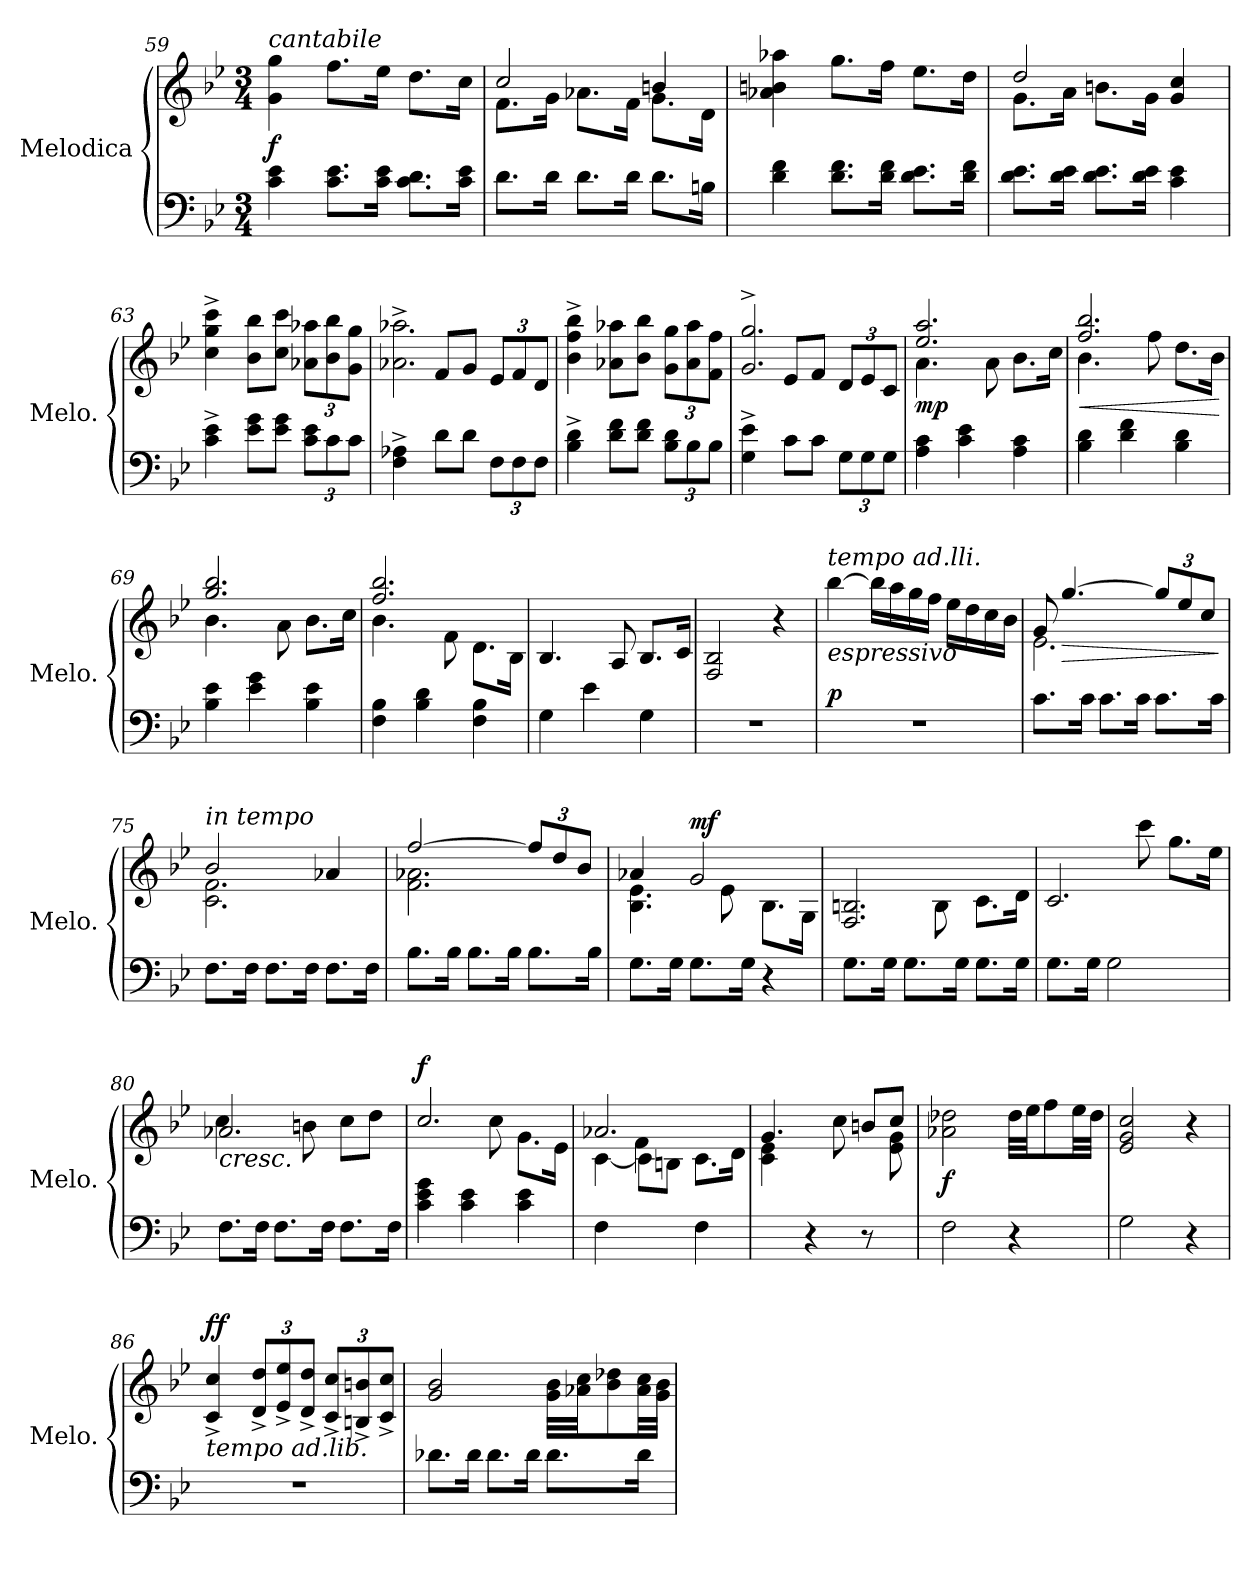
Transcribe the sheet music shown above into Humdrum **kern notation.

**kern	**kern	**dynam
*part1	*part1	*part1
*staff2	*staff1	*staff1/2
*I"Melodica	*	*
*I'Melo.	*	*
*clefF4	*clefG2	*
*k[b-e-]	*k[b-e-]	*
*M3/4	*M3/4	*
=59	=59	=59
!	!LO:TX:a:i:t=cantabile	!
!	!	!LO:DY:b
4c\ 4e-\	4g\ 4gg\	f
8.c\ 8.e-\L	8.ff\L	.
16c\ 16e-\Jk	16ee-\Jk	.
8.c\ 8.d\L	8.dd\L	.
16c\ 16e-\Jk	16cc\Jk	.
=60	=60	=60
*	*^	*
8.d\L	2cc/	8.f\L	.
16d\Jk	.	16g\Jk	.
8.d\L	.	8.a-X\L	.
16d\Jk	.	16f\Jk	.
8.d\L	4bn/	8.g\L	.
16Bn\Jk	.	16d\Jk	.
*	*v	*v	*
!!LO:LB:g=z
=61	=61	=61
4d\ 4f\	4a-X\ 4bn\ 4aa-X\	.
8.d\ 8.f\L	8.gg\L	.
16d\ 16f\Jk	16ff\Jk	.
8.d\ 8.e-\L	8.ee-\L	.
16d\ 16f\Jk	16dd\Jk	.
=62	=62	=62
*	*^	*
8.d\ 8.e-\L	2dd/	8.g\L	.
16d\ 16e-\Jk	.	16a\Jk	.
8.d\ 8.e-\L	.	8.bn\L	.
16d\ 16e-\Jk	.	16g\Jk	.
4c\ 4e-\	4g/ 4cc/	4ryy	.
*	*v	*v	*
=63	=63	=63
4c\^ 4e-\^	4cc\^ 4gg\^ 4ccc\^	.
8e-\ 8g\L	8b-\ 8bb-\L	.
8e-\ 8g\J	8cc\ 8ccc\J	.
*Xbrackettup	*Xbrackettup	*
12c\ 12e-\L	12a-X\ 12aa-X\L	.
12c\	12b-\ 12bb-\	.
12c\J	12g\ 12gg\J	.
=64	=64	=64
*	*^	*
4F\^ 4A-X\^	2.a-X\^ 2.aa-X\^	4ryy	.
8d\L	.	8f/L	.
8d\J	.	8g/J	.
12F\L	.	12e-/L	.
12F\	.	12f/	.
12F\J	.	12d/J	.
*	*v	*v	*
=65	=65	=65
4B-\^ 4d\^	4b-\^ 4ff\^ 4bb-\^	.
8d\ 8f\L	8a-X\ 8aa-X\L	.
8d\ 8f\J	8b-\ 8bb-\J	.
12B-\ 12d\L	12g\ 12gg\L	.
12B-\	12a-\ 12aa-\	.
12B-\J	12f\ 12ff\J	.
!!LO:LB:g=z
=66	=66	=66
*	*^	*
4G\^ 4e-\^	2.g/^ 2.gg/^	4ryy	.
8c\L	.	8e-/L	.
8c\J	.	8f/J	.
12G\L	.	12d/L	.
12G\	.	12e-/	.
12G\J	.	12c/J	.
=67	=67	=67	=67
!	!	!	!LO:DY:b
4A\ 4c\	2.ee-/ 2.aa/	4.a\	mp
4c\ 4e-\	.	.	.
.	.	8a\	.
4A\ 4c\	.	8.b-\L	.
.	.	16cc\Jk	.
=68	=68	=68	=68
!	!	!	!LO:HP:b
4B-\ 4d\	2.ff/ 2.bb-/	4.b-\	<
4d\ 4f\	.	.	.
.	.	8ff\	.
4B-\ 4d\	.	8.dd\L	.
.	.	16b-\Jk	.
*	*v	*v	*
.	.	[
=69	=69	=69
*	*^	*
4B-\ 4e-\	2.gg/ 2.bb-/	4.b-\	.
4e-\ 4g\	.	.	.
.	.	8a\	.
4B-\ 4e-\	.	8.b-\L	.
.	.	16cc\Jk	.
=70	=70	=70	=70
4F\ 4B-\	2.ff/ 2.bb-/	4.b-\	.
4B-\ 4d\	.	.	.
.	.	8f\	.
4F\ 4B-\	.	8.d\L	.
.	.	16B-\Jk	.
*	*v	*v	*
=71	=71	=71
4G\	4.B-/	.
4e-\	.	.
.	8A/	.
4G\	8.B-/L	.
.	16c/Jk	.
=72	=72	=72
2.r	2F/ 2B-/	.
.	4r	.
!!LO:LB:g=z
=73	=73	=73
!	!LO:TX:a:i:t=tempo ad.lli.	!
!	!LO:TX:b:i:t=espressivo	!
!	!	!LO:DY:a=2
2.r	[4bb-\	p
.	16bb-\LL]	.
.	16aa\	.
.	16gg\	.
.	16ff\JJ	.
.	16ee-\LL	.
.	16dd\	.
.	16cc\	.
.	16b-\JJ	.
=74	=74	=74
*	*^	*
8.c\L	8g/	2.e-\	.
!	!	!	!LO:HP:b
.	[4.gg/	.	>
16c\Jk	.	.	.
8.c\L	.	.	.
16c\Jk	.	.	.
8.c\L	12gg/L]	.	.
.	12ee-/	.	.
.	12cc/J	.	.
16c\Jk	.	.	.
*	*v	*v	*
.	.	]
=75	=75	=75
*	*^	*
!	!LO:TX:a:i:t=in tempo	!	!
8.F\L	2b-/	2.c\ 2.f\	.
16F\Jk	.	.	.
8.F\L	.	.	.
16F\Jk	.	.	.
8.F\L	4a-X/	.	.
16F\Jk	.	.	.
=76	=76	=76	=76
8.B-\L	[2ff/	2.f\ 2.a-X\	.
16B-\Jk	.	.	.
8.B-\L	.	.	.
16B-\Jk	.	.	.
8.B-\L	12ff/L]	.	.
.	12dd/	.	.
.	12b-/J	.	.
16B-\Jk	.	.	.
=77	=77	=77	=77
8.G\L	4a-X/	4.B-\ 4.e-\	.
16G\Jk	.	.	.
!	!	!	!LO:DY:a
8.G\L	2g/	.	mf
.	.	8e-\	.
16G\Jk	.	.	.
4r	.	8.B-\L	.
.	.	16G\Jk	.
!!LO:LB:g=z	!!
=78	=78	=78	=78
8.G\L	2.F/ 2.Bn/	4.ryy	.
16G\Jk	.	.	.
8.G\L	.	.	.
.	.	8B\	.
16G\Jk	.	.	.
8.G\L	.	8.c\L	.
16G\Jk	.	16d\Jk	.
=79	=79	=79	=79
8.G\L	2.c/	4.ryy	.
16G\Jk	.	.	.
2G\	.	.	.
.	.	8ccc\	.
.	.	8.gg\L	.
.	.	16ee-\Jk	.
=80	=80	=80	=80
!	!LO:TX:b:i:t=cresc.	!	!
8.F\L	2.a-X/	4cc\	.
16F\Jk	.	.	.
8.F\L	.	8ryy	.
.	.	8bn\	.
16F\Jk	.	.	.
8.F\L	.	8cc\L	.
.	.	8dd\J	.
16F\Jk	.	.	.
=81	=81	=81	=81
!	!	!	!LO:DY:a
4c\ 4e-\ 4g\	2.cc/	4.ryy	f
4c\ 4e-\	.	.	.
.	.	8cc\	.
4c\ 4e-\	.	8.g\L	.
.	.	16e-\Jk	.
=82	=82	=82	=82
*	*	*^	*
4F\	2.a-X/	[4c\	4ryy	.
4ryy	.	8c\L]	4f\	.
.	.	8Bn\J	.	.
4F\	.	8.c\L	4ryy	.
.	.	16d\Jk	.	.
*	*	*v	*v	*
=83	=83	=83	=83
4ryy	4.g/	4c\ 4e-\	.
4r	.	4.ryy	.
.	8cc\	.	.
8r	8bn/L	.	.
8ryy	8cc/J	8e-\ 8g\	.
!!LO:LB:g=z
=84	=84	=84	=84
!	!LO:TX:a:i:t=rit.	!	!
!	!	!	!LO:DY:b
*	*v	*v	*
2F\	2a-X\ 2dd-X\	f
4r	32dd-\LLL	.
.	32ee-\JJ	.
.	8ff\	.
.	32ee-\LL	.
.	32dd-\JJJ	.
=85	=85	=85
2G\	2e-/ 2g/ 2cc/	.
4r	4r	.
=86	=86	=86
!	!LO:TX:b:i:t=tempo ad.lib.	!
!	!	!LO:DY:a
2.r	4c/^ 4cc/^	ff
.	12d/^ 12dd/^L	.
.	12e-/^ 12ee-/^	.
.	12d/^ 12dd/^J	.
.	12c/^ 12cc/^L	.
.	12Bn/^ 12bn/^	.
.	12c/^ 12cc/^J	.
=87	=87	=87
8.d-X\L	2g/ 2b-/	.
16d-\Jk	.	.
8.d-\L	.	.
16d-\Jk	.	.
8.d-\L	32g\ 32b-\LLL	.
.	32a-X\ 32cc\JJ	.
.	8b-\ 8dd-X\	.
16d-\Jk	32a-\ 32cc\LL	.
.	32g\ 32b-\JJJ	.
=	=	=
*-	*-	*-
